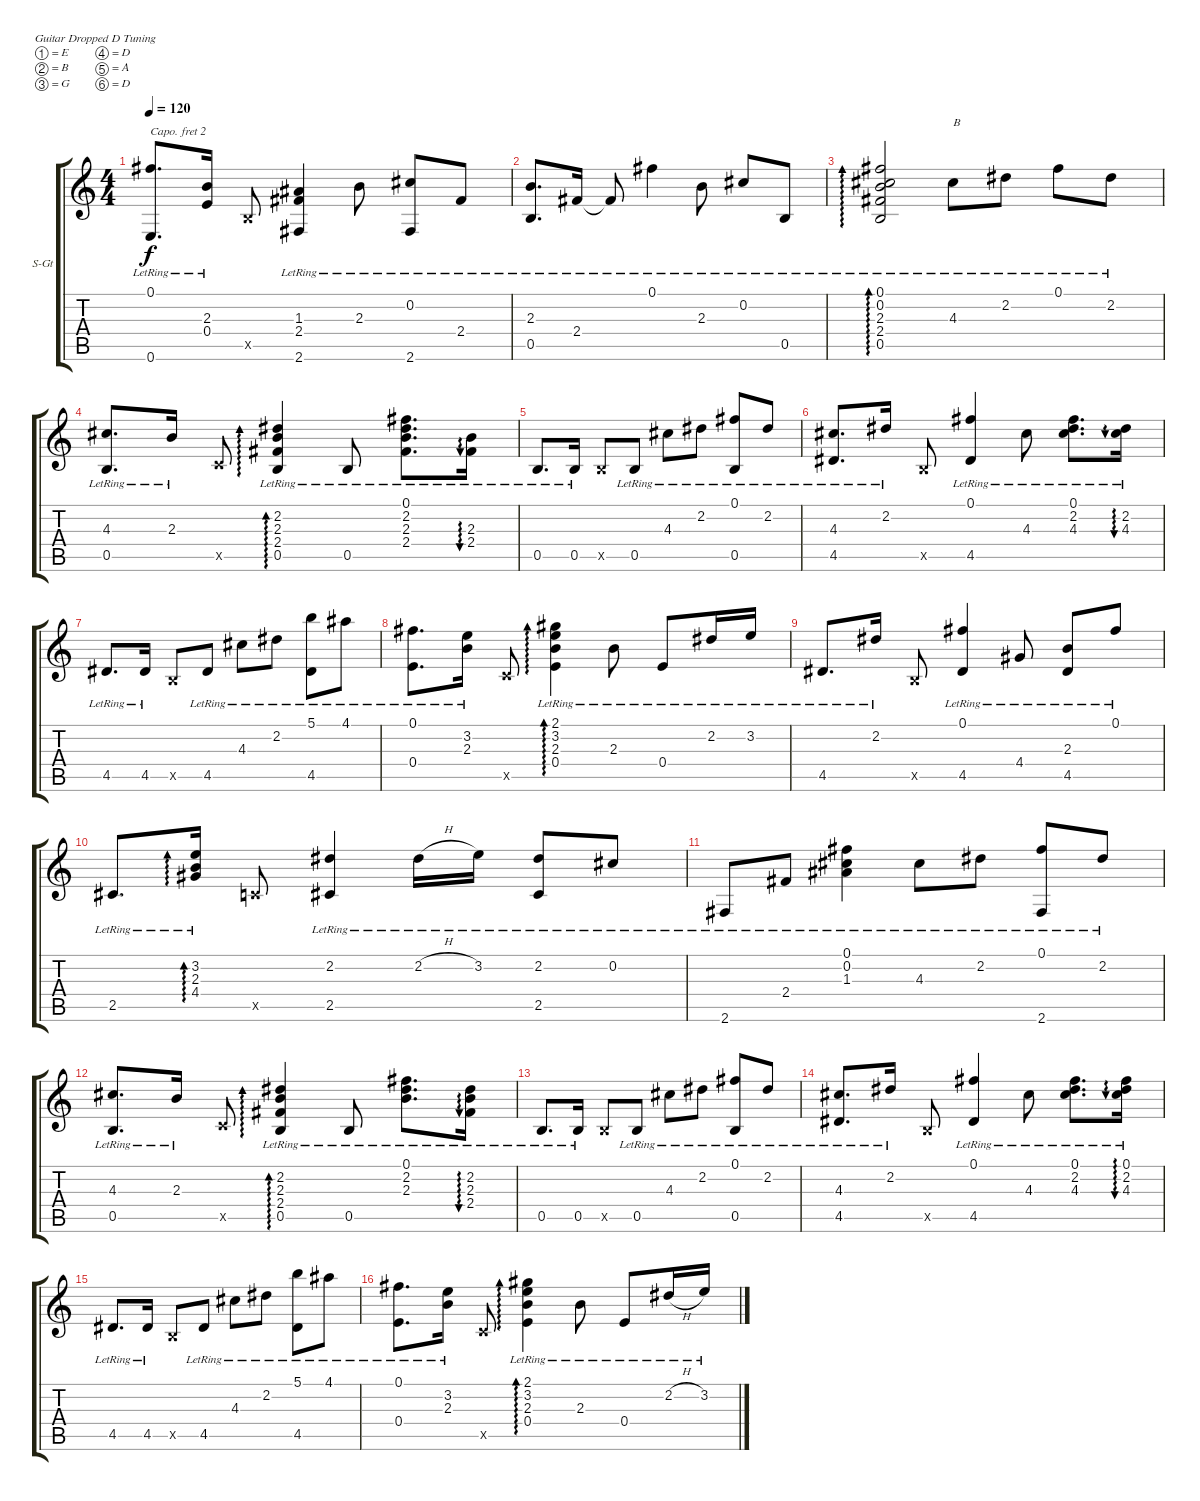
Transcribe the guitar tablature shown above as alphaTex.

\bracketExtendMode groupsimilarinstruments
\firstSystemTrackNameOrientation horizontal
\otherSystemsTrackNameOrientation horizontal
\track ("Òô¹ì 1" "S-Gt") {instrument acousticguitarsteel}
\staff {score tabs}
\capo 2
\tuning (E4 B3 G3 D3 A2 D2)
\ts (4 4)
\tempo 120
\clef g2
\ks c
(0.1{lr} 0.6{lr}).8{d dy f} (2.3{lr} 0.4{lr}).16 0.5{x}.8 (1.3{lr} 2.4{lr} 2.6{lr}).4 2.3{lr}.8 (0.2{lr} 2.6{lr}).8 2.4{lr}.8 |
(2.3{lr} 0.5{lr}).8{d} 2.4{lr}.16 2.4{lr t}.8 0.1{lr}.4 2.3{lr}.8 0.2{lr}.8 0.5{lr}.8 |
(0.1{lr} 0.2{lr} 2.3{lr} 2.4{lr} 0.5{lr}).2{ad 0} 4.3{lr}.8{txt "B"} 2.2{lr}.8 0.1{lr}.8 2.2{lr}.8 |
(4.3{lr} 0.5{lr}).8{d} 2.3{lr}.16 1.5{x}.8 (2.2{lr} 2.3{lr} 2.4{lr} 0.5{lr}).4{ad 0} 0.5{lr}.8 (0.1{lr} 2.2{lr} 2.3{lr} 2.4{lr}).8{d} (2.3{lr} 2.4{lr}).16{au 0} |
0.5{lr}.8{d} 0.5{lr}.16 0.5{x}.8 0.5{lr}.8 4.3{lr}.8 2.2{lr}.8 (0.1{lr} 0.5{lr}).8 2.2{lr}.8 |
(4.3{lr} 4.5{lr}).8{d} 2.2{lr}.16 0.5{x}.8 (0.1{lr} 4.5{lr}).4 4.3{lr}.8 (0.1{lr} 2.2{lr} 4.3{lr}).8{d} (2.2{lr} 4.3{lr}).16{au 0} |
4.5{lr}.8{d} 4.5{lr}.16 0.5{x}.8 4.5{lr}.8 4.3{lr}.8 2.2{lr}.8 (5.1{lr} 4.5{lr}).8 4.1{lr}.8 |
(0.1{lr} 0.4{lr}).8{d} (3.2{lr} 2.3{lr}).16 1.5{x}.8 (2.1{lr} 3.2{lr} 2.3{lr} 0.4{lr}).4{ad 0} 2.3{lr}.8 0.4{lr}.8 2.2{lr}.16 3.2{lr}.16 |
4.5{lr}.8{d} 2.2{lr}.16 0.5{x}.8 (0.1{lr} 4.5{lr}).4 4.4{lr}.8 (2.3{lr} 4.5{lr}).8 0.1{lr}.8 |
2.5{lr}.8{d} (3.2{lr} 2.3{lr} 4.4{lr}).16{ad 0} 1.5{x}.8 (2.2{lr} 2.5{lr}).4 2.2{h lr}.16 3.2{lr}.16 (2.2{lr} 2.5{lr}).8 0.2{lr}.8 |
2.6{lr}.8 2.4{lr}.8 (0.1{lr} 0.2{lr} 1.3{lr}).4 4.3{lr}.8 2.2{lr}.8 (0.1{lr} 2.6{lr}).8 2.2{lr}.8 |
(4.3{lr} 0.5{lr}).8{d} 2.3{lr}.16 1.5{x}.8 (2.2{lr} 2.3{lr} 2.4{lr} 0.5{lr}).4{ad 0} 0.5{lr}.8 (0.1{lr} 2.2{lr} 2.3{lr}).8{d} (2.2{lr} 2.3{lr} 2.4{lr}).16{au 0} |
0.5{lr}.8{d} 0.5{lr}.16 0.5{x}.8 0.5{lr}.8 4.3{lr}.8 2.2{lr}.8 (0.1{lr} 0.5{lr}).8 2.2{lr}.8 |
(4.3{lr} 4.5{lr}).8{d} 2.2{lr}.16 0.5{x}.8 (0.1{lr} 4.5{lr}).4 4.3{lr}.8 (0.1{lr} 2.2{lr} 4.3{lr}).8{d} (0.1{lr} 2.2{lr} 4.3{lr}).16{au 0} |
4.5{lr}.8{d} 4.5{lr}.16 0.5{x}.8 4.5{lr}.8 4.3{lr}.8 2.2{lr}.8 (5.1{lr} 4.5{lr}).8 4.1{lr}.8 |
(0.1{lr} 0.4{lr}).8{d} (3.2{lr} 2.3{lr}).16 1.5{x}.8 (2.1{lr} 3.2{lr} 2.3{lr} 0.4{lr}).4{ad 0} 2.3{lr}.8 0.4{lr}.8 2.2{h lr}.16 3.2{lr}.16
